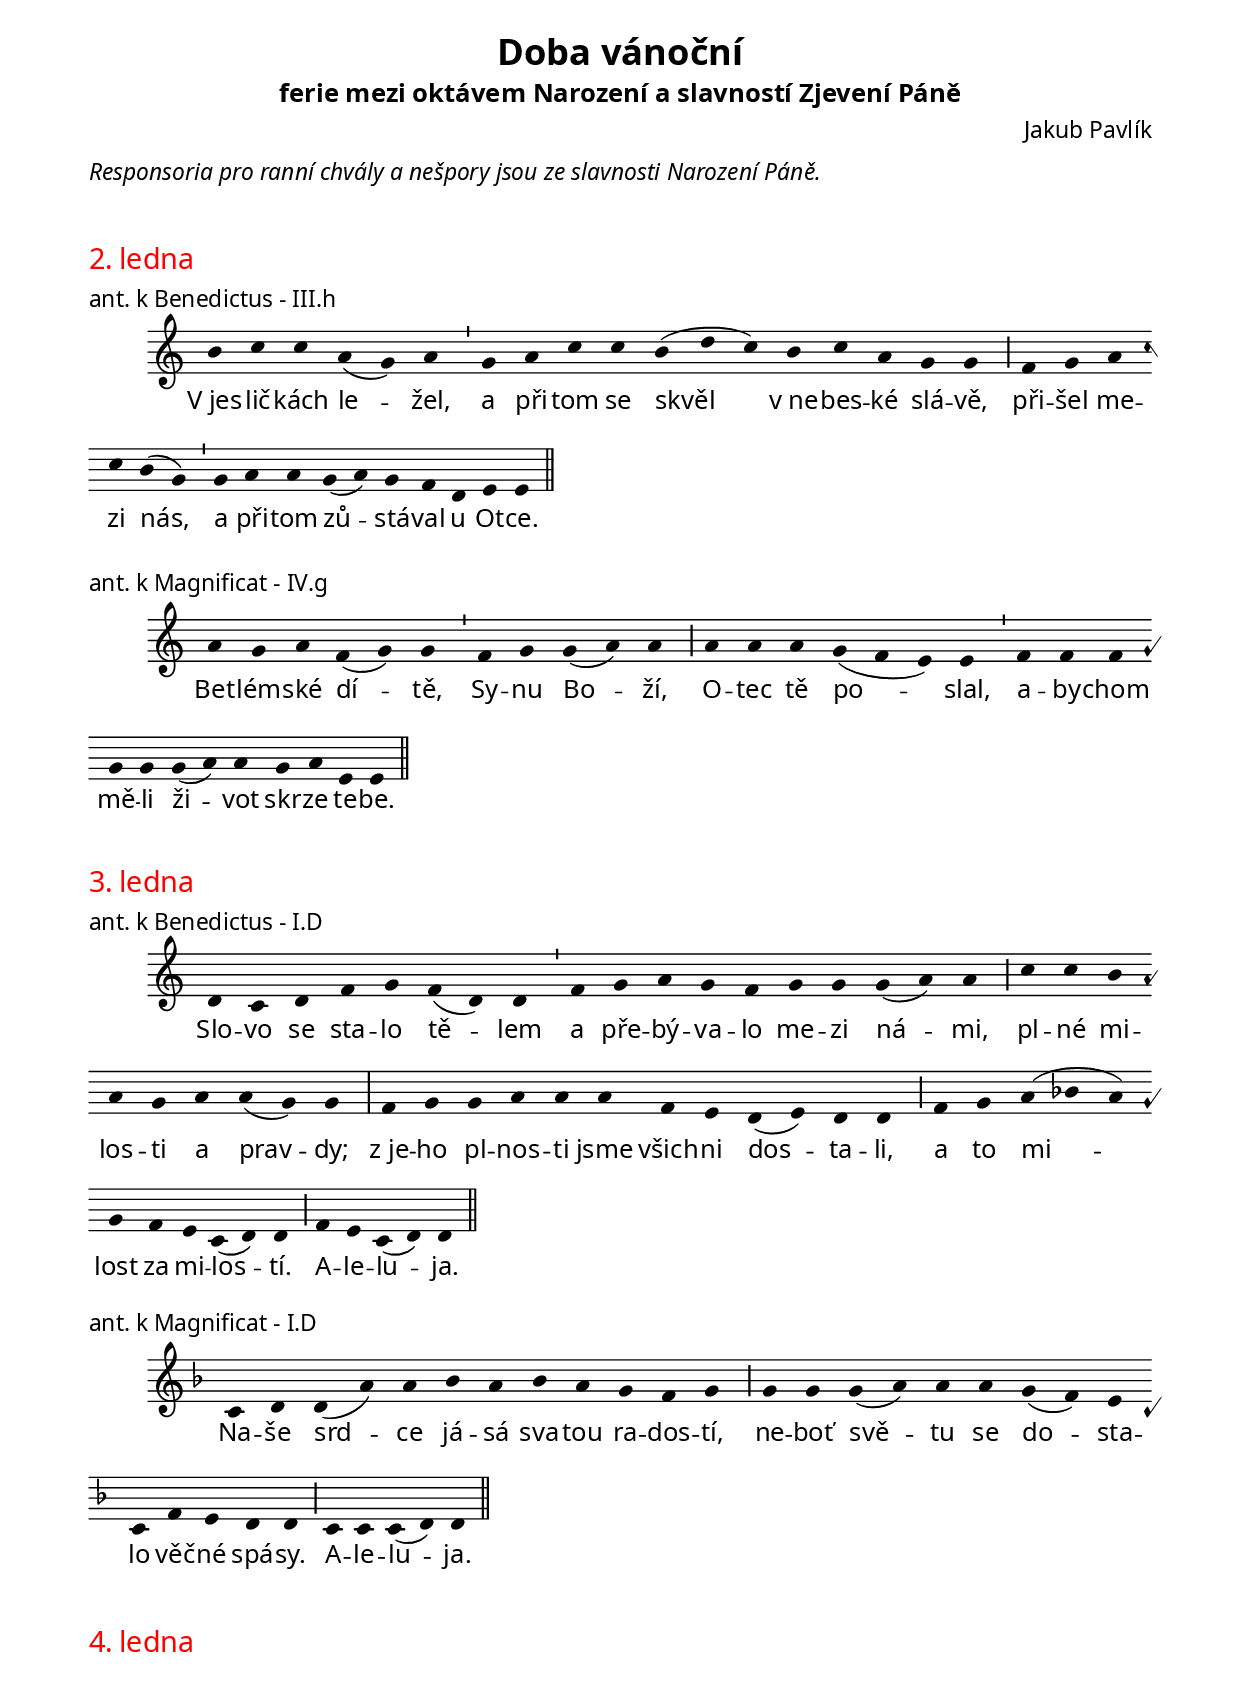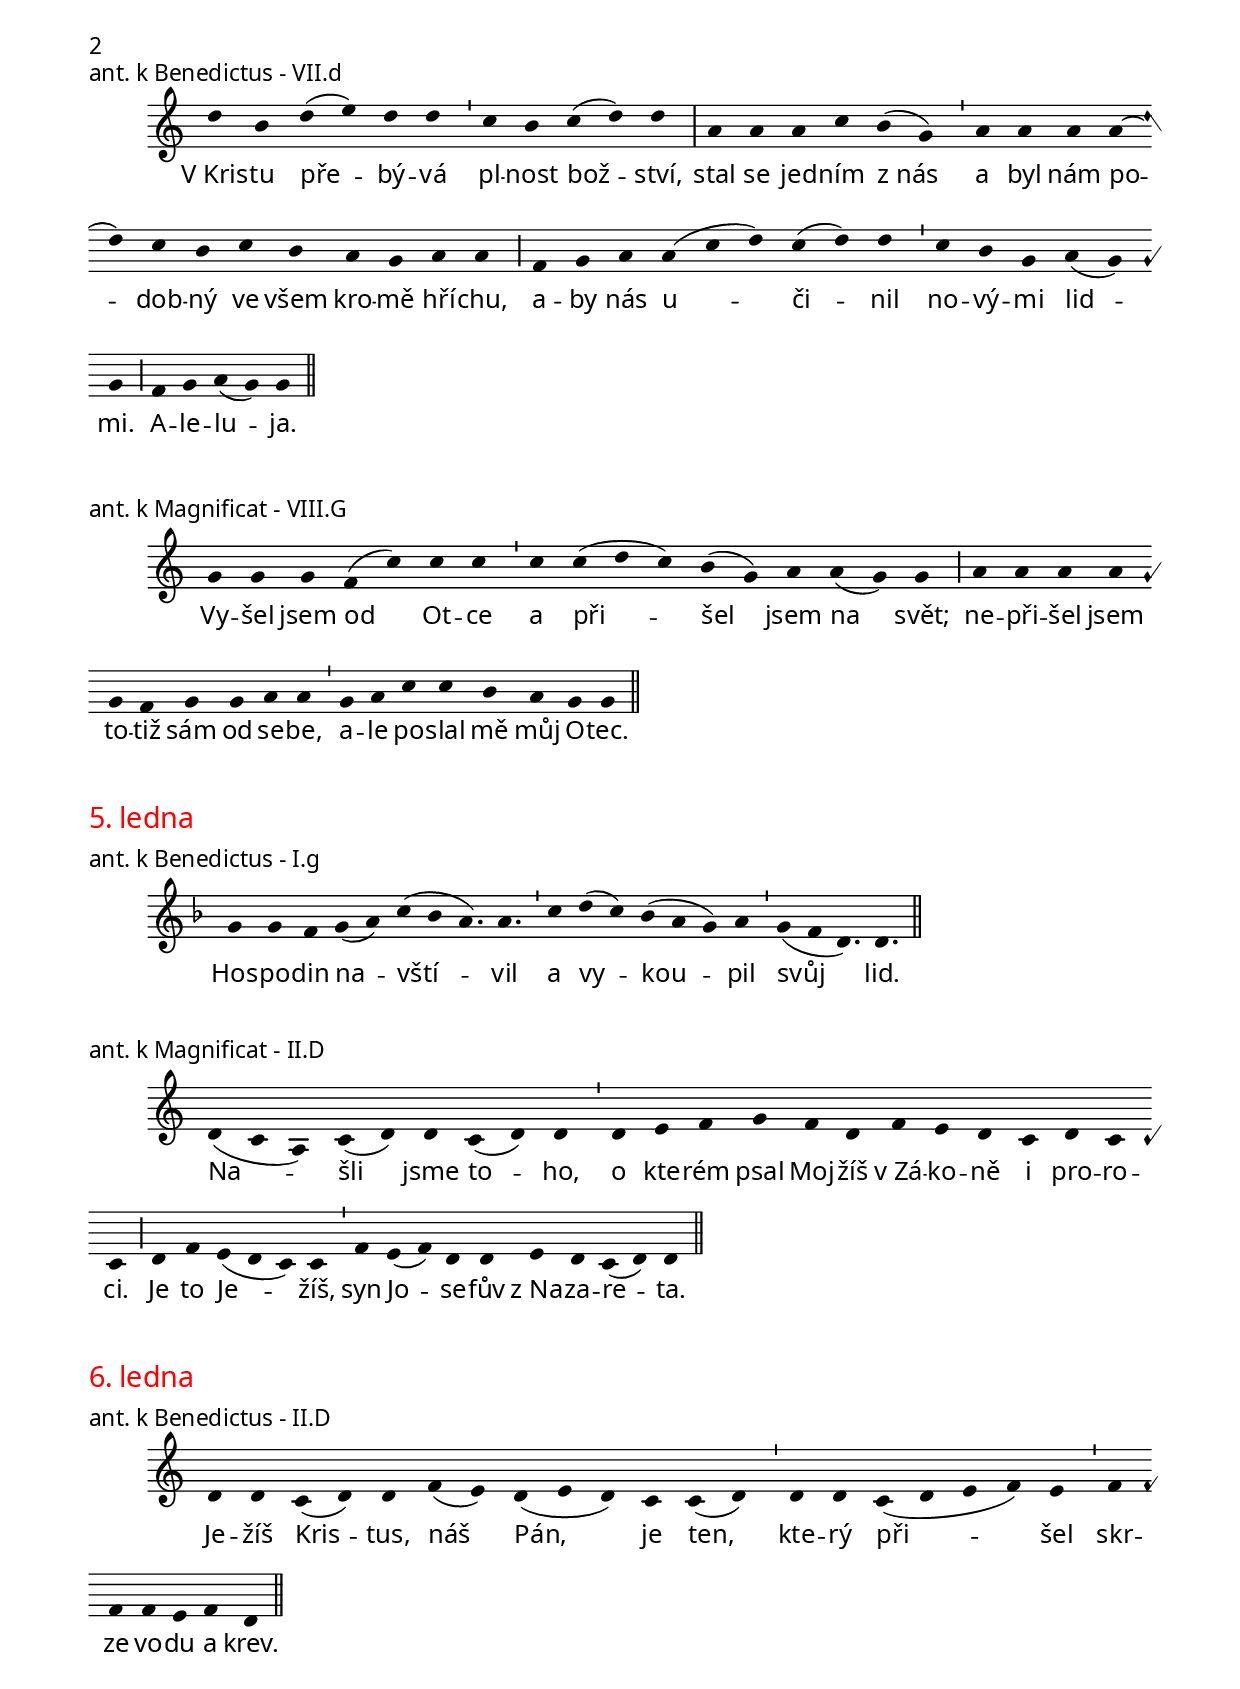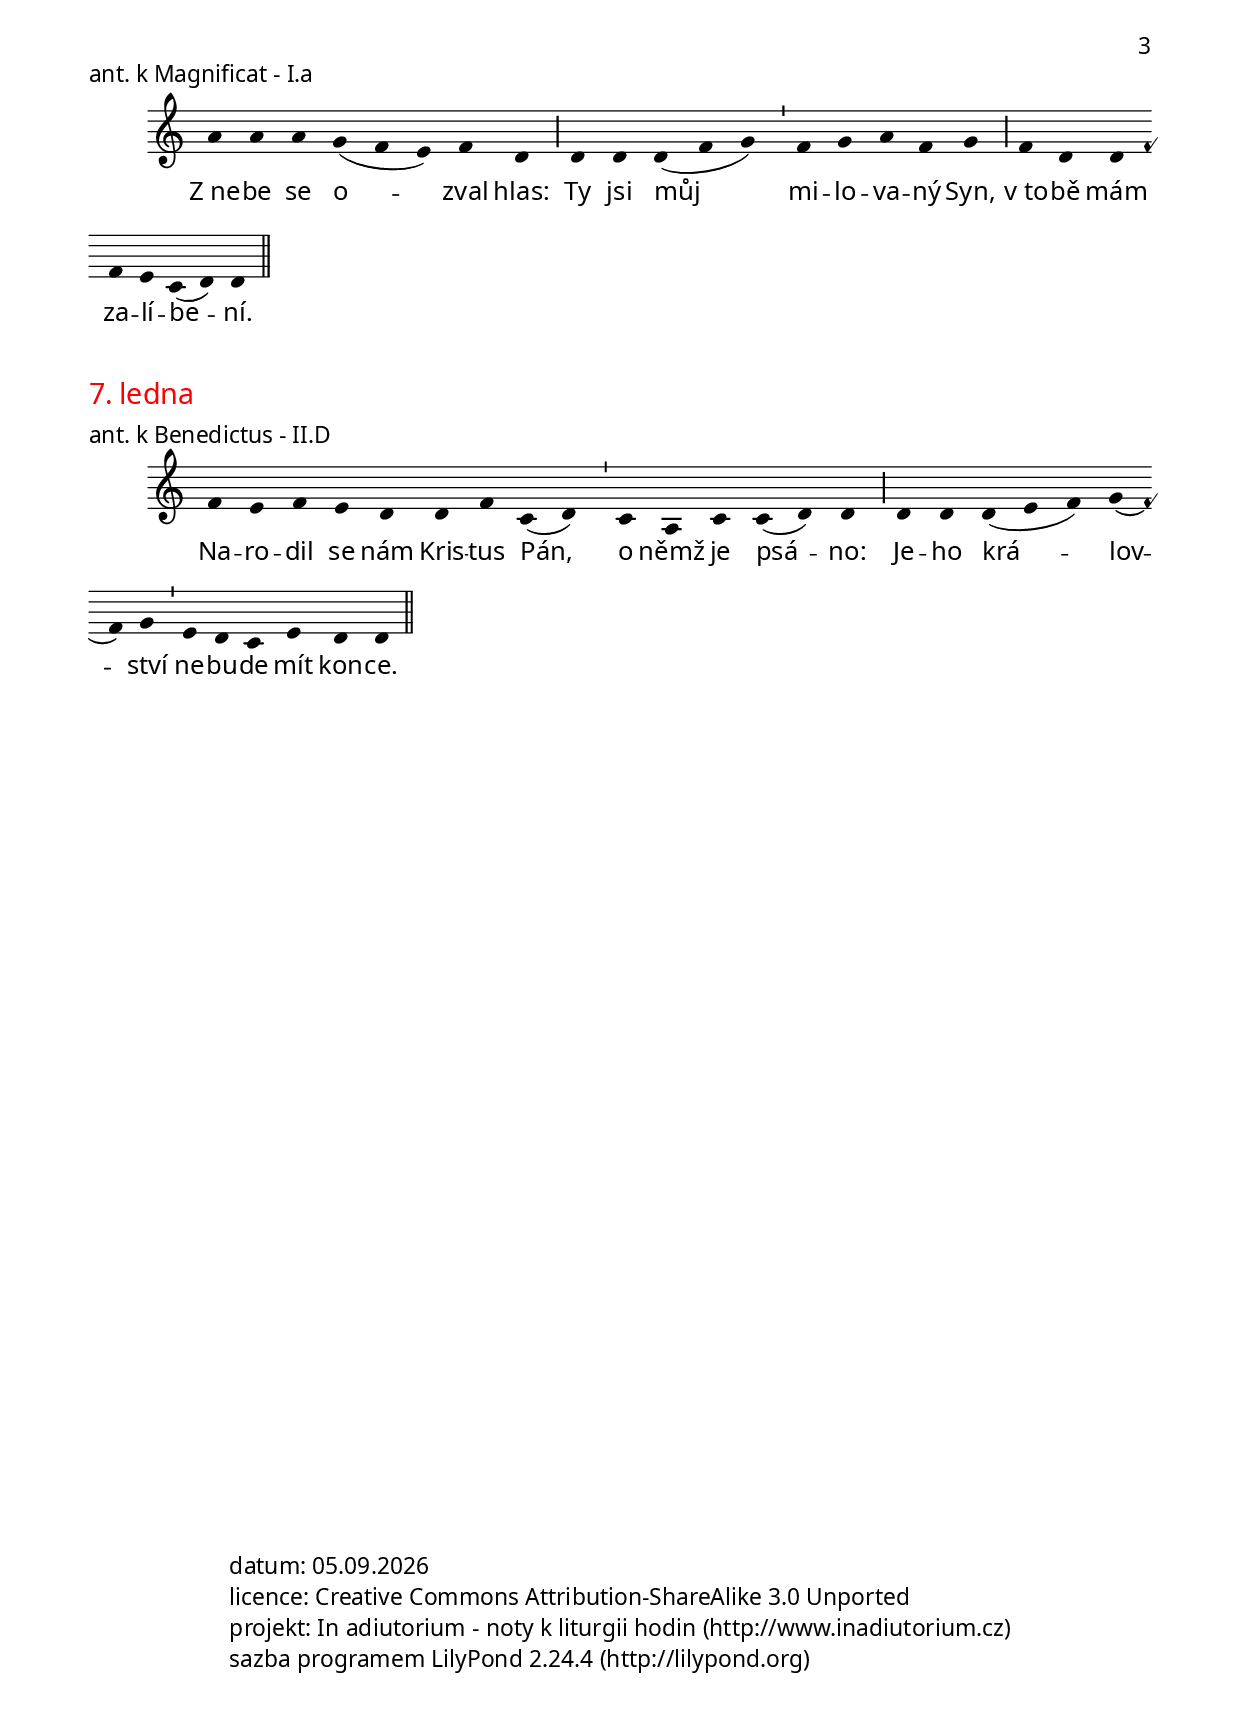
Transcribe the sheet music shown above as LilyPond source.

\version "2.17.24"

\header {
  title = "Doba vánoční"
  subtitle = "ferie mezi oktávem Narození a slavností Zjevení Páně"
  composer = "Jakub Pavlík"
}

\include "spolecne.ly"

\markup\italic{
  Responsoria pro ranní chvály a nešpory jsou ze slavnosti Narození Páně.
}

\markup\nadpisDen{2. ledna}

\score {
  \relative c'' {
    \choralniRezim
    b4 c c a( g) a \barMin
    g a c c b( d c) b c a g g \barMaior
    f g a c b( g) \barMin
    g a a g( a) g f d e e \barFinalis
  }
  \addlyrics {
    V_jes -- lič -- kách le -- žel,
    a při -- tom se skvěl v_ne -- bes -- ké slá -- vě,
    při -- šel me -- zi nás,
    a při -- tom zů -- stá -- val u Ot -- ce.
  }
  \header {
    quid = "ant. k Benedictus"
    modus = "III"
    differentia = "h"
    fons = "zcela volná inspirace (nejprve mimovolná) antifonou vanoce_narozenipane.ly#bohorodicka-1ne-a2"
    psalmus = ""
    id = "2aben"
    piece = \markup {\sestavTitulekBezZalmu}
  }
}

\score {
  \relative c'' {
    \choralniRezim
    a4 g a f( g) g \barMin f g g( a) a \barMaior
    a a a g( f e) e \barMin
    f f f g g g( a) a g a e e \barFinalis
  }
  \addlyrics {
    Bet -- lém -- ské dí -- tě, Sy -- nu Bo -- ží,
    O -- tec tě po -- slal,
    a -- by -- chom mě -- li ži -- vot skr -- ze te -- be.
  }
  \header {
    quid = "ant. k Magnificat"
    modus = "IV"
    differentia = "g"
    psalmus = ""
    placet = "nezpěvná"
    id = "2amag"
    piece = \markup {\sestavTitulekBezZalmu}
  }
}

\markup\nadpisDen{3. ledna}

\score {
  \relative c' {
    \choralniRezim
    d4 c d f g f( d) d \barMin
    f g a g f g g g( a) a \barMaior
    c c b a g a a( g) g \barMax
    f g g a a a f e d( e) d d \barMaior
    f g a( bes a) g f e c( d) d \barMaior
    f e c( d) d \barFinalis
  }
  \addlyrics {
    Slo -- vo se sta -- lo tě -- lem
    a pře -- bý -- va -- lo me -- zi ná -- mi,
    pl -- né mi -- los -- ti a prav -- dy;
    z_je -- ho pl -- nos -- ti jsme všich -- ni dos -- ta -- li,
    a to mi -- lost za mi -- los -- tí.
    A -- le -- lu -- ja.
  }
  \header {
    quid = "ant. k Benedictus"
    modus = "I"
    differentia = "D"
    psalmus = ""
    fial = "sanktoral/1227jan.ly#rch-aben?zacatek"
    placet = "r - text by stál za trochu víc práce a lépe padnoucí melodii s lepším spádem"
    id = "3aben"
    piece = \markup {\sestavTitulekBezZalmu}
  }
}

\score {
  \relative c' {
    \key f \major
    \choralniRezim
    c4 d d( a') a bes a bes a g f g \barMaior
    g g g( a) a a g( f) e c f e d d \barMaior
    c c c( d) d \barFinalis
  }
  \addlyrics {
    Na -- še srd -- ce já -- sá sva -- tou ra -- dos -- tí,
    ne -- boť svě -- tu se do -- sta -- lo věč -- né spá -- sy.
    A -- le -- lu -- ja.
  }
  \header {
    quid = "ant. k Magnificat"
    modus = "I"
    differentia = "D"
    psalmus = ""
    id = "3amag"
    piece = \markup {\sestavTitulekBezZalmu}
  }
}

\markup\nadpisDen{4. ledna}

\score {
  \relative c'' {
    \choralniRezim
    d4 b d( e) d d \barMin
    c b c( d) d \barMax
    a a a c b( g) \barMin
    a a a a( d) c b c b a g a a \barMaior
    f g a a( c d) c( d) d \barMin c b g a( g) g \barMaior
    f g a( g) g \barFinalis
  }
  \addlyrics {
    V_Kris -- tu pře -- bý -- vá
    pl -- nost bož -- ství,
    stal se jed -- ním z_nás
    a byl nám po -- dob -- ný ve všem kro -- mě hří -- chu,
    a -- by nás u -- či -- nil no -- vý -- mi lid -- mi.
    A -- le -- lu -- ja.
  }
  \header {
    quid = "ant. k Benedictus"
    modus = "VII"
    differentia = "d"
    psalmus = ""
    id = "4aben"
    piece = \markup {\sestavTitulekBezZalmu}
  }
}

\score {
  \relative c'' {
    \choralniRezim
    g4 g g f( c') c c \barMin
    c c( d c) b( g) a a( g) g \barMaior
    a a a a g f g g a a \barMin
    g a c c b a g g \barFinalis
  }
  \addlyrics {
    Vy -- šel jsem od Ot -- ce
    a při -- šel jsem na svět;
    ne -- při -- šel jsem to -- tiž sám od se -- be,
    a -- le po -- slal mě můj O -- tec.
  }
  \header {
    quid = "ant. k Magnificat"
    modus = "VIII"
    differentia = "G"
    psalmus = ""
    fial = "velikonoce_nanebevstoupeni.ly#1ne-a1?zacatek"
    id = "4amag"
    piece = \markup {\sestavTitulekBezZalmu}
  }
}

\markup\nadpisDen{5. ledna}

\score {
  \relative c'' {
    \choralniRezim
    \key f\major
    g4 g f g( a)  c( bes a4.) a \barMin
    c4 d( c) bes( a g) a \barMin g( f d4.) d \barFinalis
  }
  \addlyrics {
    Hos -- po -- din na -- vští -- vil a vy -- kou -- pil svůj lid.
  }
  \header {
    quid = "ant. k Benedictus"
    modus = "I"
    differentia = "g"
    psalmus = ""
    id = "5aben"
    fons = "zaltar, patek lichych tydnu, k Benedictus"
    fial = "antifony/ferie_kantevgant.ly#t1-pa-ben"
    piece = \markup {\sestavTitulekBezZalmu}
  }
}

\score {
  \relative c' {
    \choralniRezim
    d4( c a) c( d) d c( d) d \barMin
    d e f g f d f e d c d c c \barMaior
    d f e( d c) c \barMin
    f e( f) d d e d c( d) d \barFinalis
  }
  \addlyrics {
    Na -- šli jsme to -- ho,
    o kte -- rém psal Moj -- žíš v_Zá -- ko -- ně i pro -- ro -- ci.
    Je to Je -- žíš,
    syn Jo -- se -- fův z_Na -- za -- re -- ta.
  }
  \header {
    quid = "ant. k Magnificat"
    modus = "II"
    differentia = "D"
    psalmus = ""
    fial = "sanktoral/0503filipjakub.ly#rch-aben?-aleluja&zaver"
    id = "5amag"
    piece = \markup {\sestavTitulekBezZalmu}
  }
}

\markup\nadpisDen{6. ledna}

\score {
  \relative c' {
    \choralniRezim
    % nejsem si jisty, ze zvolene frazovani je stastne.
    % Je z hlediska vyznamu textu lepsi,
    % aby na "je ten" koncila prvni fraze, jak jsem to udelal,
    % nebo aby jim zacinala nova?
    d4 d c( d) d f( e) d( e d) c c( d) \barMin
    d d c( d e f) e \barMin
    f f f e f d \barFinalis
  }
  \addlyrics {
    Je -- žíš Kris -- tus, náš Pán, je ten,
    kte -- rý při -- šel
    skr -- ze vo -- du a krev.
  }
  \header {
    quid = "ant. k Benedictus"
    modus = "II"
    differentia = "D"
    psalmus = ""
    placet = "lépe"
    id = "6aben"
    piece = \markup {\sestavTitulekBezZalmu}
  }
}

\score {
  \relative c'' {
    \choralniRezim
    a4 a a g( f e) f d \barMaior
    d d d( f g) \barMin f g a f g \barMaior
    f d d f e c( d) d \barFinalis
  }
  \addlyrics {
    Z_ne -- be se o -- zval hlas:
    Ty jsi můj mi -- lo -- va -- ný Syn,
    v_to -- bě mám za -- lí -- be -- ní.
  }
  \header {
    quid = "ant. k Magnificat"
    modus = "I"
    differentia = "a"
    psalmus = ""
    fial = "antifony/pust_nedeleC.ly#iimag2?cast=2,3&konec=6"
    id = "6amag"
    piece = \markup {\sestavTitulekBezZalmu}
  }
}

\markup\nadpisDen{7. ledna}

\score {
  \relative c' {
    \choralniRezim
    f4 e f e d d f c( d) \barMin c a c c( d) d \barMaior
    d d d( e f) g( f) g \barMin e d c e d d \barFinalis
  }
  \addlyrics {
    Na -- ro -- dil se nám Kris -- tus Pán, o němž je psá -- no:
    Je -- ho krá -- lov -- ství ne -- bu -- de mít kon -- ce.
  }
  \header {
    quid = "ant. k Benedictus"
    modus = "II"
    differentia = "D"
    psalmus = ""
    placet = "r - závěr je takový jakoby s přistřiženými křídly"
    id = "7aben"
    piece = \markup {\sestavTitulekBezZalmu}
  }
}